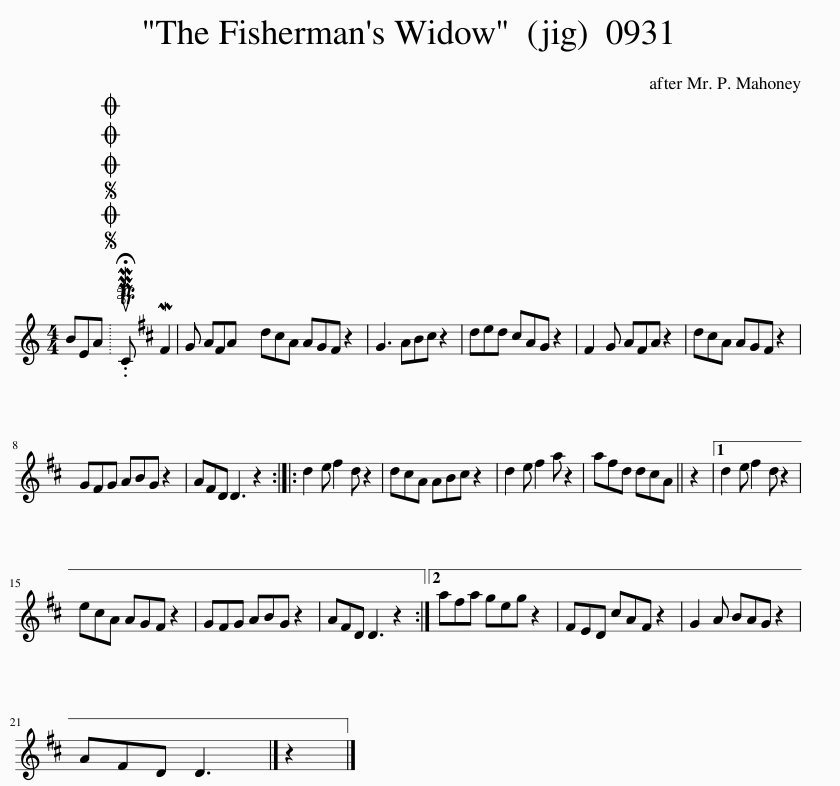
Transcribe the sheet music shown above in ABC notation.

X:1
L:1/8
M:4/4
I:linebreak $
K:C
V:1 treble
V:1
 BEA |SOSOOO .!fermata!PMTuC M^F2 G AFA | d^cA AG^F z2 | G3 AB^c z2 | ded ^cAG z2 | %5
 ^F2 G AFA z2 | d^cA AG^F z2 |$ G^FG ABG z2 | A^FD D3 z2 :: d2 e ^f2 d z2 | %10
 d^cA ABc z2 | d2 e ^f2 a z2 | a^fd d^cA z2 |1 d2 e ^f2 d z2 |$ e^cA AG^F z2 | %15
 G^FG ABG z2 | A^FD D3 z2 :|2 a^fa geg z2 | ^FED ^cAF z2 | G2 A BAG z2 |$ %20
 A^FD D3 z2 |] %21
